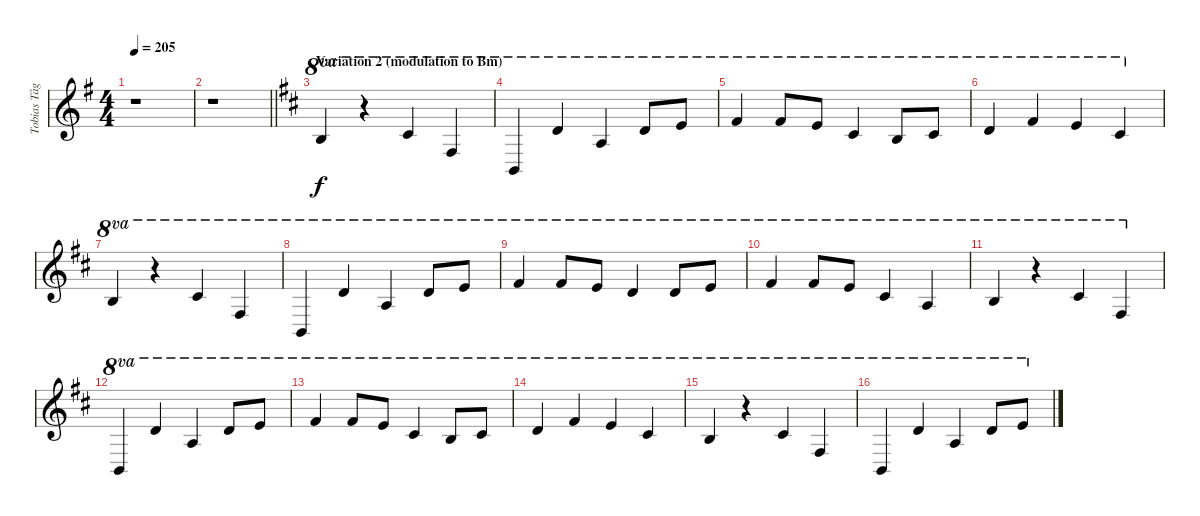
\track ("Tobias Tåg (session musician)" "Tobias Tåg") {instrument piccolo}
\staff {score}
\tuning (E4 B3 G3 D3 A2 E2) {hide}
\ts (4 4)
\tempo 205
\clef g2
\ks eminor
r.1{dy f} |
\barLineRight lightlight
r.1 |
\section ("" "Variation 2 (modulation to Bm)")
\ks bminor
7.1.4{ot 8va volume 8} r.4{ot 8va} 9.1.4{ot 8va} 7.2.4{ot 8va} |
0.2.4{ot 8va} 10.1.4{ot 8va} 10.2.4{ot 8va} 10.1.8{ot 8va} 12.1.8{ot 8va} |
14.1.4{ot 8va} 14.1.8{ot 8va} 12.1.8{ot 8va} 14.2.4{ot 8va} 12.2.8{ot 8va} 14.2.8{ot 8va} |
15.2.4{ot 8va} 14.1.4{ot 8va} 12.1.4{ot 8va} 14.2.4{ot 8va} |
12.2.4{ot 8va} r.4{ot 8va} 14.2.4{ot 8va} 11.3.4{ot 8va} |
9.4.4{ot 8va} 10.1.4{ot 8va} 10.2.4{ot 8va} 10.1.8{ot 8va} 12.1.8{ot 8va} |
14.1.4{ot 8va} 14.1.8{ot 8va} 12.1.8{ot 8va} 10.1.4{ot 8va} 10.1.8{ot 8va} 12.1.8{ot 8va} |
14.1.4{ot 8va} 14.1.8{ot 8va} 12.1.8{ot 8va} 14.2.4{ot 8va} 14.3.4{ot 8va} |
12.2.4{ot 8va} r.4{ot 8va} 14.2.4{ot 8va} 11.3.4{ot 8va} |
9.4.4{ot 8va} 10.1.4{ot 8va} 10.2.4{ot 8va} 10.1.8{ot 8va} 12.1.8{ot 8va} |
14.1.4{ot 8va} 14.1.8{ot 8va} 12.1.8{ot 8va} 14.2.4{ot 8va} 12.2.8{ot 8va} 14.2.8{ot 8va} |
15.2.4{ot 8va} 14.1.4{ot 8va} 12.1.4{ot 8va} 14.2.4{ot 8va} |
12.2.4{ot 8va} r.4{ot 8va} 14.2.4{ot 8va} 11.3.4{ot 8va} |
9.4.4{ot 8va} 10.1.4{ot 8va} 10.2.4{ot 8va} 10.1.8{ot 8va} 12.1.8{ot 8va}
